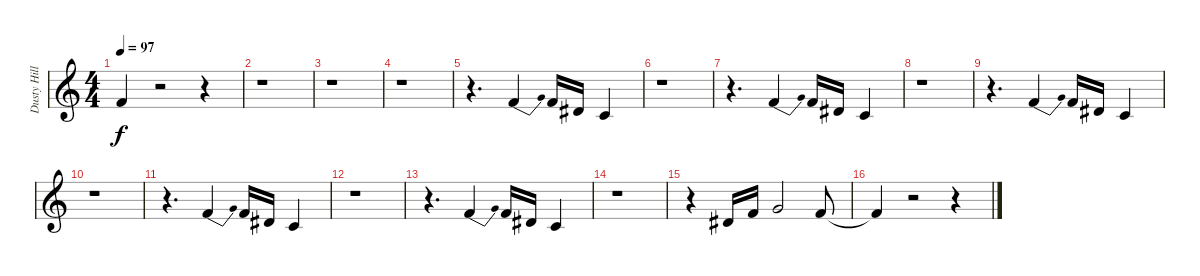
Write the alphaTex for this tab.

\track ("Dusty Hill Vocals" "Dusty Hill") {instrument violin}
\staff {score}
\tuning (E4 B3 G3 D3 A2 E2) {hide}
\ts (4 4)
\tempo 97
\clef g2
\ks c
10.3{t}.4{dy f} r.2 r.4 |
r.1 |
r.1 |
r.1 |
r.4{d} 10.3{be (bend 0 0 60 4)}.4 10.3.16 8.3.16 10.4.4 |
r.1 |
r.4{d} 10.3{be (bend 0 0 60 4)}.4 10.3.16 8.3.16 10.4.4 |
r.1 |
r.4{d volume 12} 10.3{be (bend 0 0 60 4)}.4 10.3.16 8.3.16 10.4.4 |
r.1 |
r.4{d} 10.3{be (bend 0 0 60 4)}.4 10.3.16 8.3.16 10.4.4 |
r.1 |
r.4{d} 10.3{be (bend 0 0 60 4)}.4 10.3.16 8.3.16 10.4.4 |
r.1 |
r.4 8.3.16 10.3.16 8.2.2 10.3.8 |
10.3{t}.4 r.2 r.4
